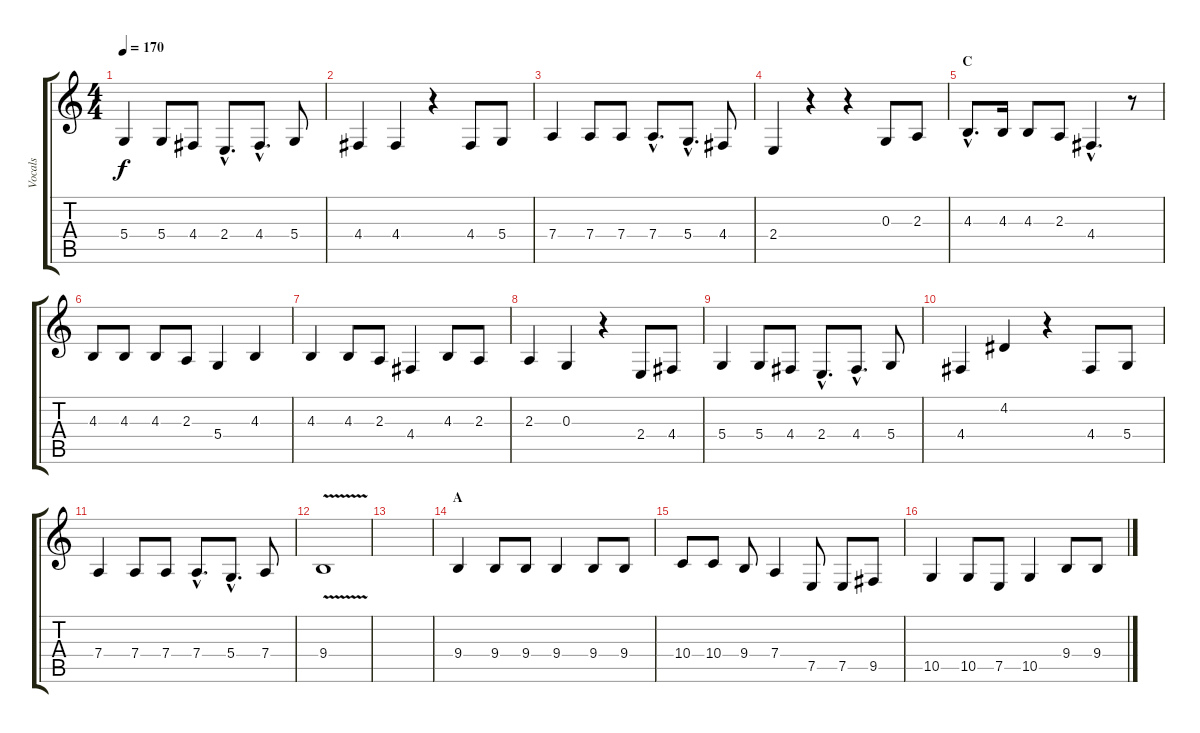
\track ("Vocals" "Vocals") {instrument choiraahs}
\staff {score tabs}
\tuning (E4 B3 G3 D3 A2 E2) {hide}
\ts (4 4)
\tempo 170
\clef g2
\ks c
5.4.4{dy f} 5.4.8 4.4.8 2.4{hac}.8{d} 4.4{hac}.8{d} 5.4.8 |
4.4.4 4.4.4 r.4 4.4.8 5.4.8 |
7.4.4 7.4.8 7.4.8 7.4{hac}.8{d} 5.4{hac}.8{d} 4.4.8 |
2.4.4 r.4 r.4 0.3.8 2.3.8 |
\section ("" "C")
4.3{hac}.8{d} 4.3.16 4.3.8 2.3.8 4.4{hac}.4{d} r.8 |
4.3.8 4.3.8 4.3.8 2.3.8 5.4.4 4.3.4 |
4.3.4 4.3.8 2.3.8 4.4.4 4.3.8 2.3.8 |
2.3.4 0.3.4 r.4 2.4.8 4.4.8 |
5.4.4 5.4.8 4.4.8 2.4{hac}.8{d} 4.4{hac}.8{d} 5.4.8 |
4.4.4 4.2.4 r.4 4.4.8 5.4.8 |
7.4.4 7.4.8 7.4.8 7.4{hac}.8{d} 5.4{hac}.8{d} 7.4.8 |
9.4{v}.1 |
|
\section ("" "A")
9.4.4 9.4.8 9.4.8 9.4.4 9.4.8 9.4.8 |
10.4.8 10.4.8 9.4.8 7.4.4 7.5.8 7.5.8 9.5.8 |
10.5.4 10.5.8 7.5.8 10.5.4 9.4.8 9.4.8
